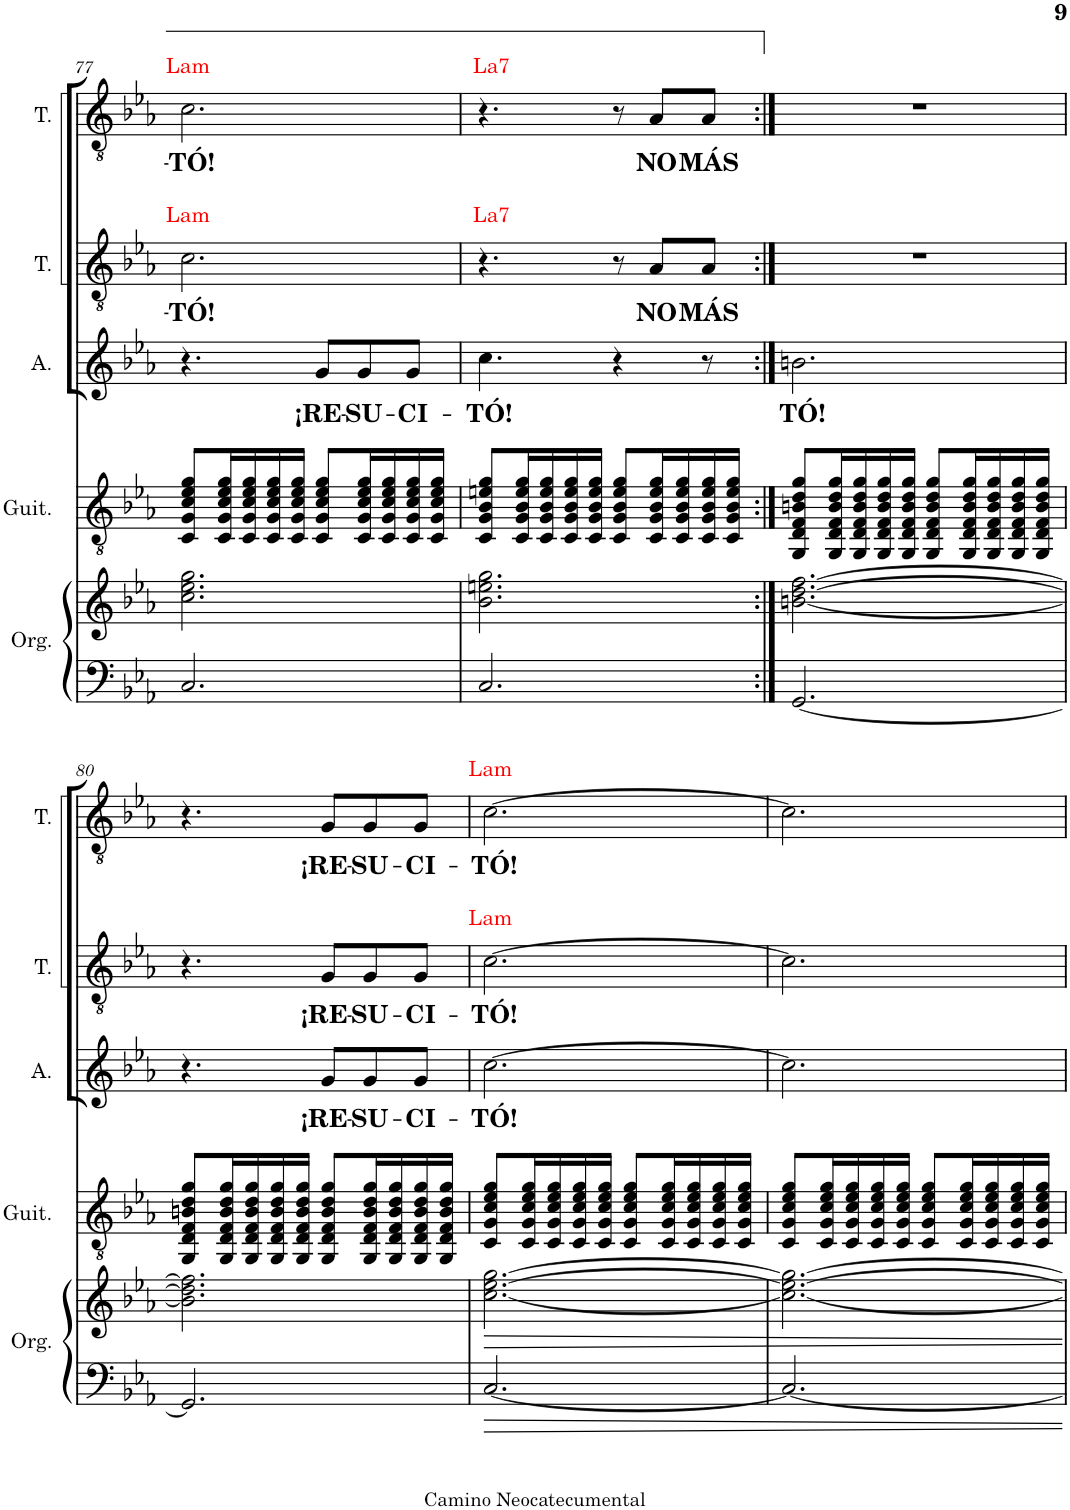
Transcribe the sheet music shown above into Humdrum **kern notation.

**kern	**kern	**kern	**kern	**text	**kern	**text	**text	**kern	**text	**text
*part5	*part5	*part4	*part3	*part3	*part2	*part2	*part2	*part1	*part1	*part1
*staff6	*staff5	*staff4	*staff3	*staff3	*staff2	*staff2	*staff2	*staff1	*staff1	*staff1
*I"Órgano	*	*I"Guitarra clásica	*I"Alto	*	*I"Tenor	*	*	*I"Tenor	*	*
*	*	*I'Guit.	*I'A.	*	*I'T.	*	*	*I'T.	*	*
!!LO:PB:g=z
*clefF4	*clefG2	*clefGv2	*clefG2	*	*clefGv2	*	*	*clefGv2	*	*
*	*	*	*	*	*	*	*	*Trd4c7	*	*
*k[b-e-a-]	*k[b-e-a-]	*k[b-e-a-]	*k[b-e-a-]	*	*k[b-e-a-]	*	*	*k[b-e-a-]	*	*
*M6/8	*M6/8	*M6/8	*M6/8	*	*M6/8	*	*	*M6/8	*	*
=77	=77	=77	=77	=77	=77	=77	=77	=77	=77	=77
!	!	!	!	!	!	!LO:LY:b	!LO:LY:a:color=#FF0000	!	!LO:LY:b	!LO:LY:a:color=#FF0000
2.C/	2.cc\ 2.ee-\ 2.gg\	8C/ 8G/ 8c/ 8e-/ 8g/L	4.r	.	2.c\	-TÓ!	Lam	2.c\	-TÓ!	Lam
.	.	16C/ 16G/ 16c/ 16e-/ 16g/L	.	.	.	.	.	.	.	.
.	.	16C/ 16G/ 16c/ 16e-/ 16g/	.	.	.	.	.	.	.	.
.	.	16C/ 16G/ 16c/ 16e-/ 16g/	.	.	.	.	.	.	.	.
.	.	16C/ 16G/ 16c/ 16e-/ 16g/JJ	.	.	.	.	.	.	.	.
!	!	!	!	!LO:LY:b	!	!	!	!	!	!
.	.	8C/ 8G/ 8c/ 8e-/ 8g/L	8g/L	¡RE-	.	.	.	.	.	.
!	!	!	!	!LO:LY:b	!	!	!	!	!	!
.	.	16C/ 16G/ 16c/ 16e-/ 16g/L	8g/	-SU-	.	.	.	.	.	.
.	.	16C/ 16G/ 16c/ 16e-/ 16g/	.	.	.	.	.	.	.	.
!	!	!	!	!LO:LY:b	!	!	!	!	!	!
.	.	16C/ 16G/ 16c/ 16e-/ 16g/	8g/J	-CI-	.	.	.	.	.	.
.	.	16C/ 16G/ 16c/ 16e-/ 16g/JJ	.	.	.	.	.	.	.	.
=78	=78	=78	=78	=78	=78	=78	=78	=78	=78	=78
!	!	!	!	!LO:LY:b	!	!	!LO:LY:a:color=#FF0000	!	!	!LO:LY:a:color=#FF0000
2.C/	2.b-\ 2.een\ 2.gg\	8C/ 8G/ 8B-/ 8en/ 8g/L	4.cc\	-TÓ!	4.r	.	La7	4.r	.	La7
.	.	16C/ 16G/ 16B-/ 16e/ 16g/L	.	.	.	.	.	.	.	.
.	.	16C/ 16G/ 16B-/ 16e/ 16g/	.	.	.	.	.	.	.	.
.	.	16C/ 16G/ 16B-/ 16e/ 16g/	.	.	.	.	.	.	.	.
.	.	16C/ 16G/ 16B-/ 16e/ 16g/JJ	.	.	.	.	.	.	.	.
.	.	8C/ 8G/ 8B-/ 8e/ 8g/L	4r	.	8r	.	.	8r	.	.
!	!	!	!	!	!	!LO:LY:b	!	!	!LO:LY:b	!
.	.	16C/ 16G/ 16B-/ 16e/ 16g/L	.	.	8A-/L	NO	.	8A-/L	NO	.
.	.	16C/ 16G/ 16B-/ 16e/ 16g/	.	.	.	.	.	.	.	.
!	!	!	!	!	!	!LO:LY:b	!	!	!LO:LY:b	!
.	.	16C/ 16G/ 16B-/ 16e/ 16g/	8r	.	8A-/J	MÁS	.	8A-/J	MÁS	.
.	.	16C/ 16G/ 16B-/ 16e/ 16g/JJ	.	.	.	.	.	.	.	.
=79:|!	=79:|!	=79:|!	=79:|!	=79:|!	=79:|!	=79:|!	=79:|!	=79:|!	=79:|!	=79:|!
!	!	!	!	!LO:LY:b	!	!	!	!	!	!
[2.GG/	[2.bn\ [2.dd\ [2.ff\	8GG/ 8D/ 8F/ 8Bn/ 8d/ 8g/L	2.bn\	-TÓ!	2.r	.	.	2.r	.	.
.	.	16GG/ 16D/ 16F/ 16B/ 16d/ 16g/L	.	.	.	.	.	.	.	.
.	.	16GG/ 16D/ 16F/ 16B/ 16d/ 16g/	.	.	.	.	.	.	.	.
.	.	16GG/ 16D/ 16F/ 16B/ 16d/ 16g/	.	.	.	.	.	.	.	.
.	.	16GG/ 16D/ 16F/ 16B/ 16d/ 16g/JJ	.	.	.	.	.	.	.	.
.	.	8GG/ 8D/ 8F/ 8B/ 8d/ 8g/L	.	.	.	.	.	.	.	.
.	.	16GG/ 16D/ 16F/ 16B/ 16d/ 16g/L	.	.	.	.	.	.	.	.
.	.	16GG/ 16D/ 16F/ 16B/ 16d/ 16g/	.	.	.	.	.	.	.	.
.	.	16GG/ 16D/ 16F/ 16B/ 16d/ 16g/	.	.	.	.	.	.	.	.
.	.	16GG/ 16D/ 16F/ 16B/ 16d/ 16g/JJ	.	.	.	.	.	.	.	.
!!LO:LB:g=z
=80	=80	=80	=80	=80	=80	=80	=80	=80	=80	=80
2.GG/]	2.b\] 2.dd\] 2.ff\]	8GG/ 8D/ 8F/ 8Bn/ 8d/ 8g/L	4.r	.	4.r	.	.	4.r	.	.
.	.	16GG/ 16D/ 16F/ 16B/ 16d/ 16g/L	.	.	.	.	.	.	.	.
.	.	16GG/ 16D/ 16F/ 16B/ 16d/ 16g/	.	.	.	.	.	.	.	.
.	.	16GG/ 16D/ 16F/ 16B/ 16d/ 16g/	.	.	.	.	.	.	.	.
.	.	16GG/ 16D/ 16F/ 16B/ 16d/ 16g/JJ	.	.	.	.	.	.	.	.
!	!	!	!	!LO:LY:b	!	!LO:LY:b	!	!	!LO:LY:b	!
.	.	8GG/ 8D/ 8F/ 8B/ 8d/ 8g/L	8g/L	¡RE-	8G/L	¡RE-	.	8G/L	¡RE-	.
!	!	!	!	!LO:LY:b	!	!LO:LY:b	!	!	!LO:LY:b	!
.	.	16GG/ 16D/ 16F/ 16B/ 16d/ 16g/L	8g/	-SU-	8G/	-SU-	.	8G/	-SU-	.
.	.	16GG/ 16D/ 16F/ 16B/ 16d/ 16g/	.	.	.	.	.	.	.	.
!	!	!	!	!LO:LY:b	!	!LO:LY:b	!	!	!LO:LY:b	!
.	.	16GG/ 16D/ 16F/ 16B/ 16d/ 16g/	8g/J	-CI-	8G/J	-CI-	.	8G/J	-CI-	.
.	.	16GG/ 16D/ 16F/ 16B/ 16d/ 16g/JJ	.	.	.	.	.	.	.	.
=81	=81	=81	=81	=81	=81	=81	=81	=81	=81	=81
!	!	!	!	!LO:LY:b	!	!LO:LY:b	!LO:LY:a:color=#FF0000	!	!LO:LY:b	!LO:LY:a:color=#FF0000
[2.C/	[2.cc\ [2.ee-\ [2.gg\	8C/ 8G/ 8c/ 8e-/ 8g/L	[2.cc\	-TÓ!	[2.c\	-TÓ!	Lam	[2.c\	-TÓ!	Lam
.	.	16C/ 16G/ 16c/ 16e-/ 16g/L	.	.	.	.	.	.	.	.
.	.	16C/ 16G/ 16c/ 16e-/ 16g/	.	.	.	.	.	.	.	.
.	.	16C/ 16G/ 16c/ 16e-/ 16g/	.	.	.	.	.	.	.	.
.	.	16C/ 16G/ 16c/ 16e-/ 16g/JJ	.	.	.	.	.	.	.	.
.	.	8C/ 8G/ 8c/ 8e-/ 8g/L	.	.	.	.	.	.	.	.
.	.	16C/ 16G/ 16c/ 16e-/ 16g/L	.	.	.	.	.	.	.	.
.	.	16C/ 16G/ 16c/ 16e-/ 16g/	.	.	.	.	.	.	.	.
.	.	16C/ 16G/ 16c/ 16e-/ 16g/	.	.	.	.	.	.	.	.
.	.	16C/ 16G/ 16c/ 16e-/ 16g/JJ	.	.	.	.	.	.	.	.
=82	=82	=82	=82	=82	=82	=82	=82	=82	=82	=82
2.C/_	2.cc\_ 2.ee-\_ 2.gg\_	8C/ 8G/ 8c/ 8e-/ 8g/L	2.cc\]	.	2.c\]	.	.	2.c\]	.	.
.	.	16C/ 16G/ 16c/ 16e-/ 16g/L	.	.	.	.	.	.	.	.
.	.	16C/ 16G/ 16c/ 16e-/ 16g/	.	.	.	.	.	.	.	.
.	.	16C/ 16G/ 16c/ 16e-/ 16g/	.	.	.	.	.	.	.	.
.	.	16C/ 16G/ 16c/ 16e-/ 16g/JJ	.	.	.	.	.	.	.	.
.	.	8C/ 8G/ 8c/ 8e-/ 8g/L	.	.	.	.	.	.	.	.
.	.	16C/ 16G/ 16c/ 16e-/ 16g/L	.	.	.	.	.	.	.	.
.	.	16C/ 16G/ 16c/ 16e-/ 16g/	.	.	.	.	.	.	.	.
.	.	16C/ 16G/ 16c/ 16e-/ 16g/	.	.	.	.	.	.	.	.
.	.	16C/ 16G/ 16c/ 16e-/ 16g/JJ	.	.	.	.	.	.	.	.
=	=	=	=	=	=	=	=	=	=	=
*-	*-	*-	*-	*-	*-	*-	*-	*-	*-	*-
